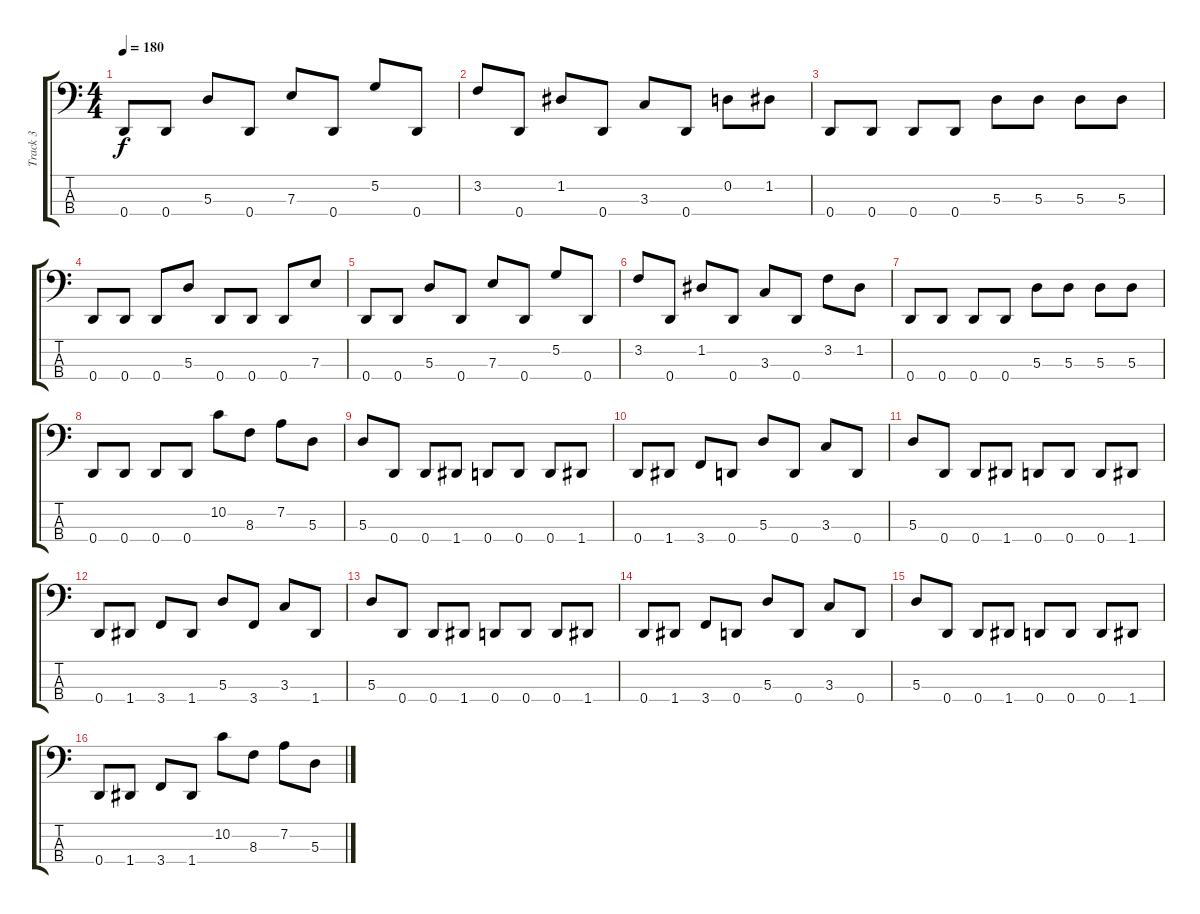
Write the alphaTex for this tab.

\track ("Track 3" "Track 3") {instrument electricbasspick}
\staff {score tabs}
\tuning (G2 D2 A1 D1) {hide}
\ts (4 4)
\tempo 180
\clef f4
\ks c
0.4.8{dy f} 0.4.8 5.3.8 0.4.8 7.3.8 0.4.8 5.2.8 0.4.8 |
3.2.8 0.4.8 1.2.8 0.4.8 3.3.8 0.4.8 0.2.8 1.2.8 |
0.4.8 0.4.8 0.4.8 0.4.8 5.3.8 5.3.8 5.3.8 5.3.8 |
0.4.8 0.4.8 0.4.8 5.3.8 0.4.8 0.4.8 0.4.8 7.3.8 |
0.4.8 0.4.8 5.3.8 0.4.8 7.3.8 0.4.8 5.2.8 0.4.8 |
3.2.8 0.4.8 1.2.8 0.4.8 3.3.8 0.4.8 3.2.8 1.2.8 |
0.4.8 0.4.8 0.4.8 0.4.8 5.3.8 5.3.8 5.3.8 5.3.8 |
0.4.8 0.4.8 0.4.8 0.4.8 10.2.8 8.3.8 7.2.8 5.3.8 |
5.3.8 0.4.8 0.4.8 1.4.8 0.4.8 0.4.8 0.4.8 1.4.8 |
0.4.8 1.4.8 3.4.8 0.4.8 5.3.8 0.4.8 3.3.8 0.4.8 |
5.3.8 0.4.8 0.4.8 1.4.8 0.4.8 0.4.8 0.4.8 1.4.8 |
0.4.8 1.4.8 3.4.8 1.4.8 5.3.8 3.4.8 3.3.8 1.4.8 |
5.3.8 0.4.8 0.4.8 1.4.8 0.4.8 0.4.8 0.4.8 1.4.8 |
0.4.8 1.4.8 3.4.8 0.4.8 5.3.8 0.4.8 3.3.8 0.4.8 |
5.3.8 0.4.8 0.4.8 1.4.8 0.4.8 0.4.8 0.4.8 1.4.8 |
0.4.8 1.4.8 3.4.8 1.4.8 10.2.8 8.3.8 7.2.8 5.3.8
